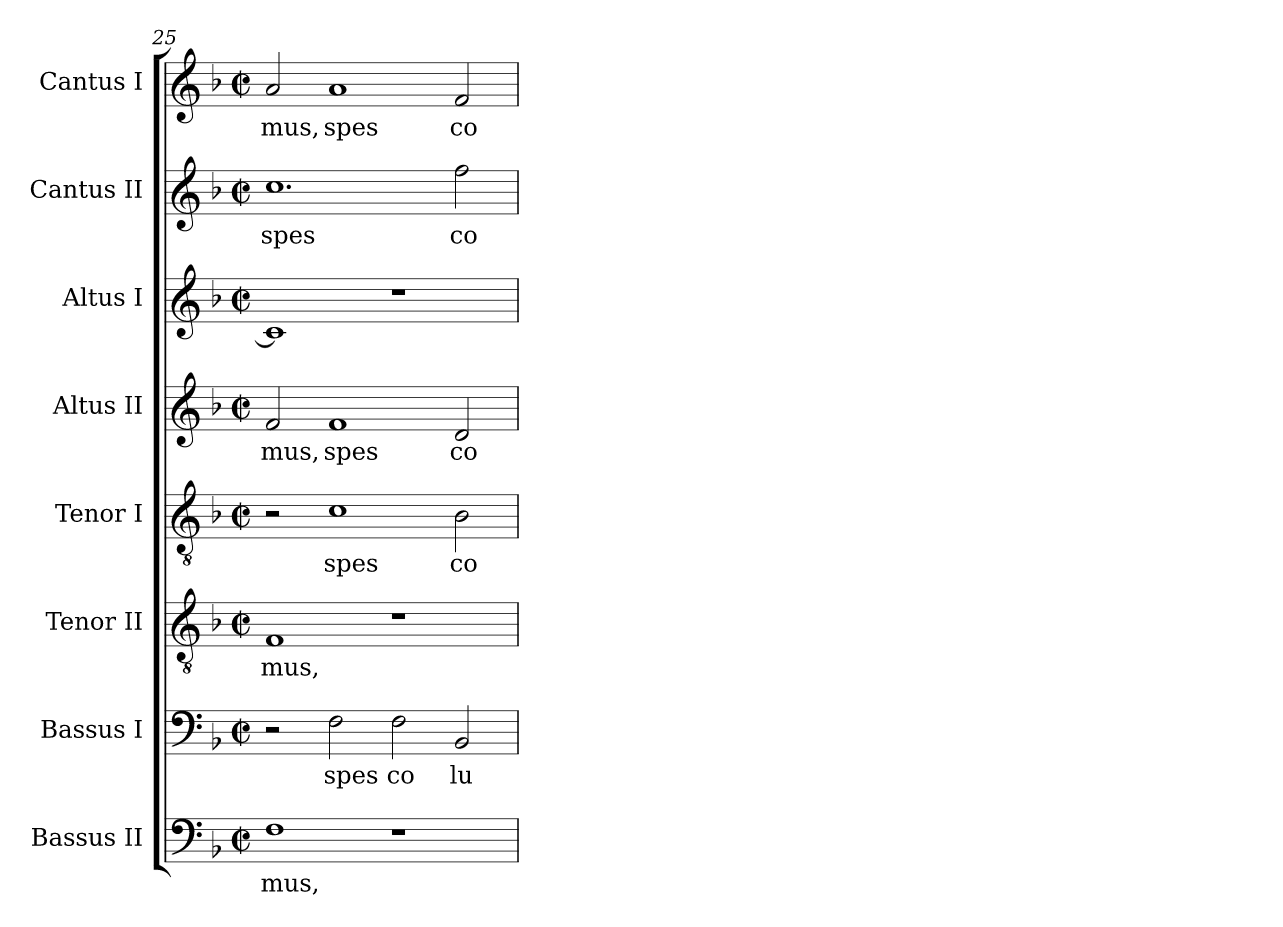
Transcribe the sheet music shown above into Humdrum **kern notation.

**kern	**text	**kern	**text	**kern	**text	**kern	**text	**kern	**text	**kern	**kern	**text	**kern	**text
*part8	*part8	*part7	*part7	*part6	*part6	*part5	*part5	*part4	*part4	*part3	*part2	*part2	*part1	*part1
*staff8	*staff8	*staff7	*staff7	*staff6	*staff6	*staff5	*staff5	*staff4	*staff4	*staff3	*staff2	*staff2	*staff1	*staff1
*I"Bassus II	*	*I"Bassus I	*	*I"Tenor II	*	*I"Tenor I	*	*I"Altus II	*	*I"Altus I	*I"Cantus II	*	*I"Cantus I	*
*I'B II	*	*I'B I	*	*I'T II	*	*I'T I	*	*I'A II	*	*I'A I	*	*	*	*
!!LO:PB:g=z
*clefF4	*	*clefF4	*	*clefGv2	*	*clefGv2	*	*clefG2	*	*clefG2	*clefG2	*	*clefG2	*
*k[b-]	*	*k[b-]	*	*k[b-]	*	*k[b-]	*	*k[b-]	*	*k[b-]	*k[b-]	*	*k[b-]	*
*F:	*	*F:	*	*F:	*	*F:	*	*F:	*	*F:	*F:	*	*F:	*
*M2/2	*	*M2/2	*	*M2/2	*	*M2/2	*	*M2/2	*	*M2/2	*M2/2	*	*M2/2	*
*met(c|)	*	*met(c|)	*	*met(c|)	*	*met(c|)	*	*met(c|)	*	*met(c|)	*met(c|)	*	*met(c|)	*
=25	=25	=25	=25	=25	=25	=25	=25	=25	=25	=25	=25	=25	=25	=25
!	!LO:LY:b:cj	!	!	!	!LO:LY:b:cj	!	!	!	!LO:LY:b:cj	!	!	!LO:LY:b:cj	!	!LO:LY:b:cj
1F	-mus,	2r	.	1F	mus,	2r	.	2f/	mus,	1c]	1.cc	spes	2a/	mus,
!	!	!	!LO:LY:b:cj	!	!	!	!LO:LY:b:cj	!	!LO:LY:b:cj	!	!	!	!	!LO:LY:b:cj
.	.	2F\	spes	.	.	1c	spes	1f	spes	.	.	.	1a	spes
!	!	!	!LO:LY:b:cj	!	!	!	!	!	!	!	!	!	!	!
1r	.	2F\	co	1r	.	.	.	.	.	1r	.	.	.	.
!	!	!	!LO:LY:b:cj	!	!	!	!LO:LY:b:cj	!	!LO:LY:b:cj	!	!	!LO:LY:b:cj	!	!LO:LY:b:cj
.	.	2BB-/	lu	.	.	2B-\	co-	2d/	co	.	2ff\	co-	2f/	co
=	=	=	=	=	=	=	=	=	=	=	=	=	=	=
*-	*-	*-	*-	*-	*-	*-	*-	*-	*-	*-	*-	*-	*-	*-
